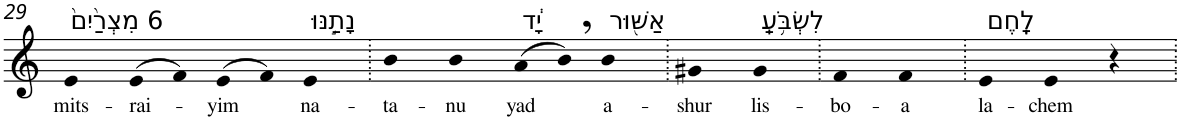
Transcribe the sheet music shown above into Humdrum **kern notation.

**kern	**text
*part1	*part1
*staff1	*staff1
*I"Piano	*
*I'Pno	*
!!LO:PB:g=z
*clefG2	*
*k[]	*
=29	=29
!LO:TX:a:t=6 מִצְרַ֙יִם֙	!
!	!LO:LY:b
4e	mits-
!	!LO:LY:b
(>8e	-rai-
8f)	.
!	!LO:LY:b
(>8e	-yim
8f)	.
!LO:TX:a:t=נָתַ֣נּוּ	!
!	!LO:LY:b
4e	na-
=30.	=30.
!	!LO:LY:b
4b	-ta-
!	!LO:LY:b
4b	-nu
!LO:TX:a:t=יָ֔ד	!
!	!LO:LY:b
(8a	yad
8b,)	.
!LO:TX:a:t=אַשּׁ֖וּר	!
!	!LO:LY:b
4b	a-
=31.	=31.
!	!LO:LY:b
4g#X	-shur
!LO:TX:a:t=לִשְׂבֹּ֥עַֽ	!
!	!LO:LY:b
4g#	lis-
=32.	=32.
!	!LO:LY:b
4f	-bo-
!	!LO:LY:b
4f	-a
=33.	=33.
!LO:TX:a:t=לָֽחֶם	!
!	!LO:LY:b
4e	la-
!	!LO:LY:b
4e	-chem
4r	.
=.	=.
*-	*-
